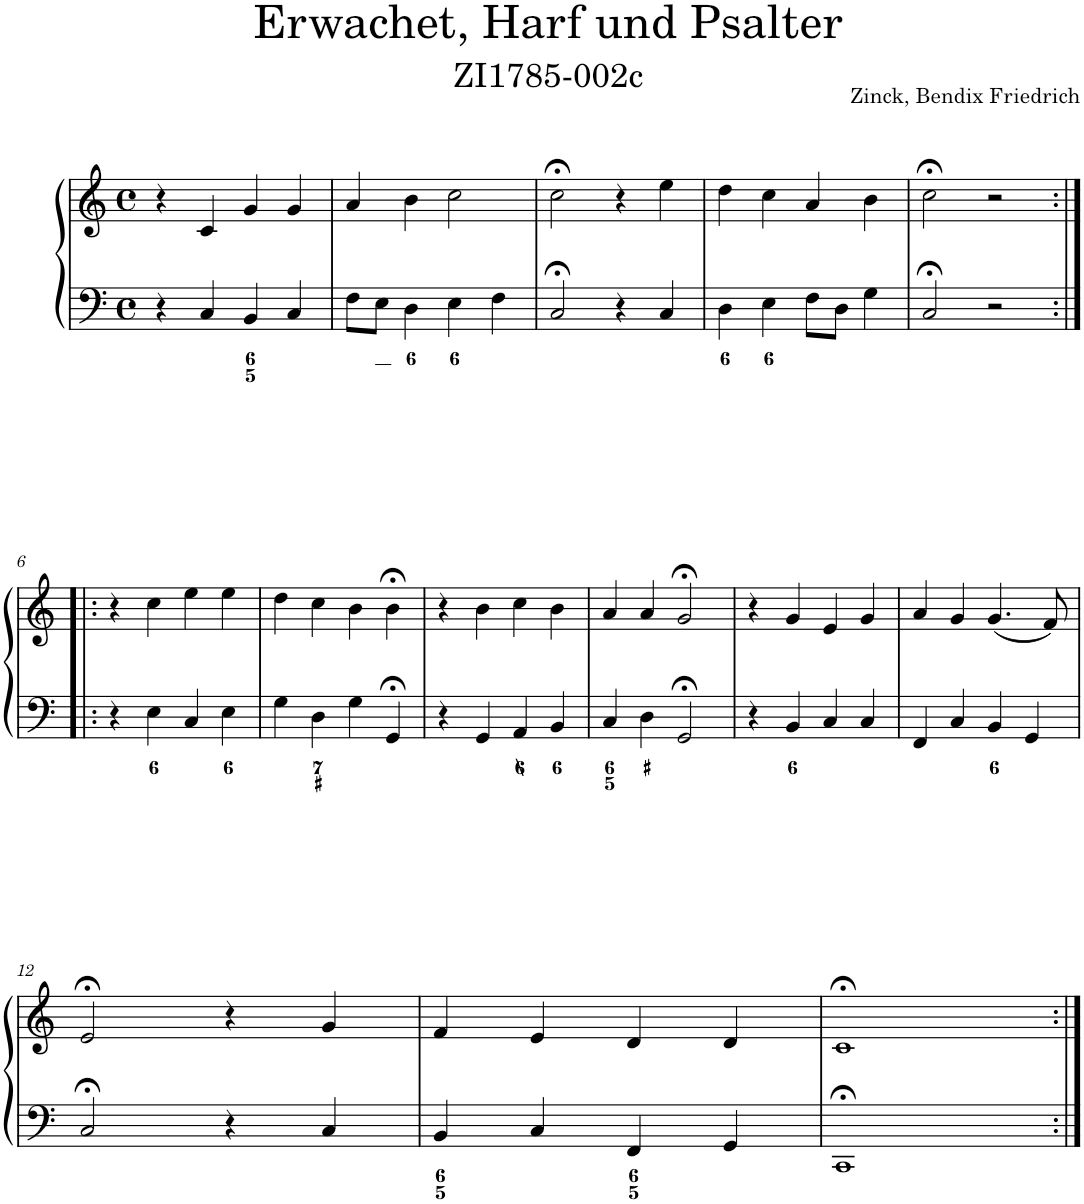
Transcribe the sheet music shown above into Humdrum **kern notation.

**kern	**kern
*part1	*part1
*staff2	*staff1
*I"Piano	*
*I'Pno.	*
*clefF4	*clefG2
*k[]	*k[]
*M4/4	*M4/4
*met(c)	*met(c)
=1	=1
4r	4r
4C/	4c/
4BB/	4g/
4C/	4g/
=2	=2
8F\L	4a/
8E\J	.
4D\	4b\
4E\	2cc\
4F\	.
=3	=3
2C;</	2cc;<\
4r	4r
4C/	4ee\
=4	=4
4D\	4dd\
4E\	4cc\
8F\L	4a/
8D\J	.
4G\	4b\
=5	=5
2C;</	2cc;<\
2r	2r
!!LO:LB:g=z
=6:|!|:	=6:|!|:
4r	4r
4E\	4cc\
4C/	4ee\
4E\	4ee\
=7	=7
4G\	4dd\
4D\	4cc\
4G\	4b\
4GG;</	4b;<\
=8	=8
4r	4r
4GG/	4b\
4AA/	4cc\
4BB/	4b\
=9	=9
4C/	4a/
4D\	4a/
2GG;</	2g;</
=10	=10
4r	4r
4BB/	4g/
4C/	4e/
4C/	4g/
=11	=11
4FF/	4a/
4C/	4g/
4BB/	(4.g/
4GG/	.
.	8f/)
!!LO:LB:g=z
=12	=12
2C;</	2e;</
4r	4r
4C/	4g/
=13	=13
4BB/	4f/
4C/	4e/
4FF/	4d/
4GG/	4d/
=14	=14
1CC;<	1c;<
=:|!	=:|!
*-	*-
